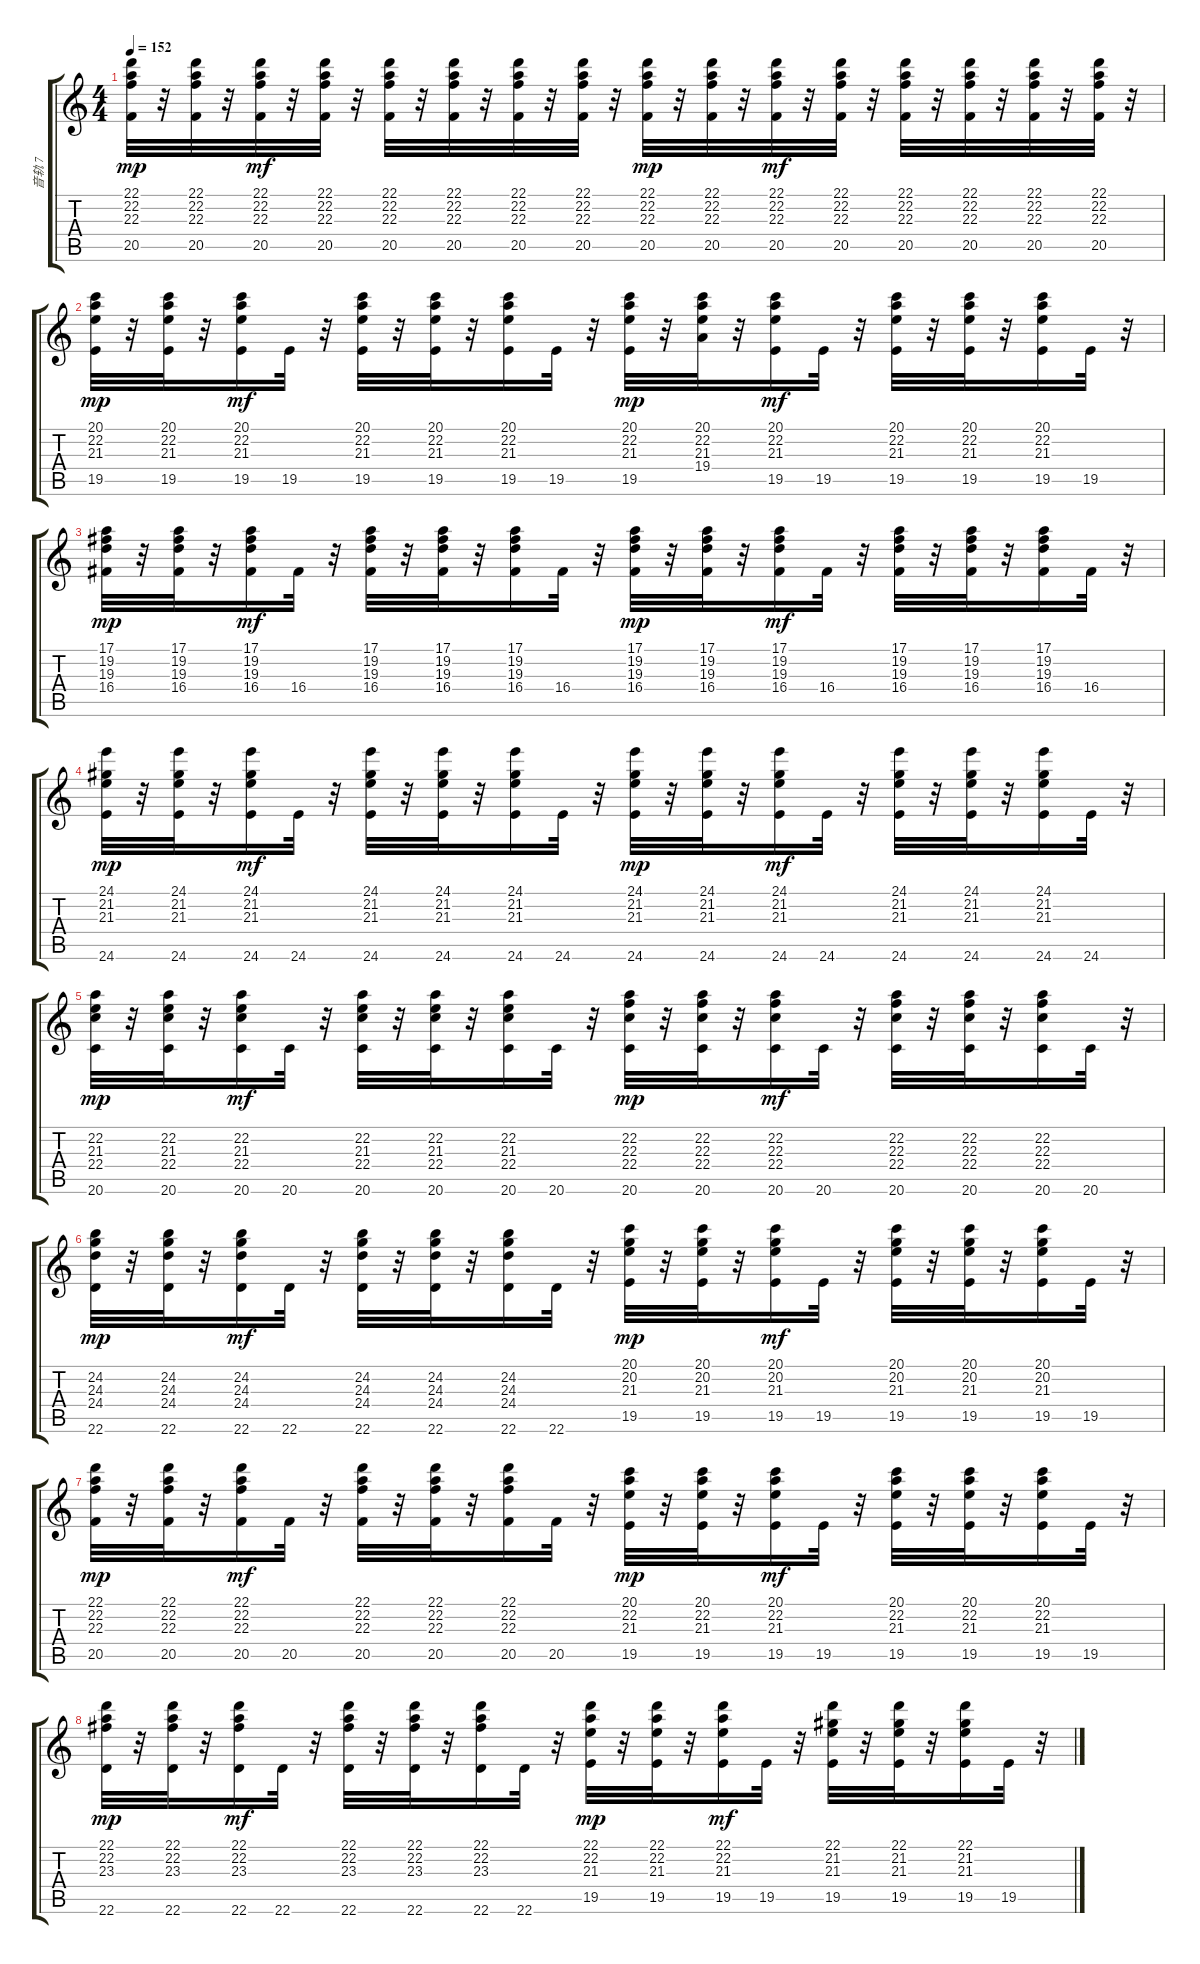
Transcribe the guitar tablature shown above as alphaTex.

\track ("音轨 7" "音轨 7") {instrument lead2sawtooth}
\staff {score tabs}
\tuning (E4 B3 G3 D3 A2 E2) {hide}
\ts (4 4)
\tempo 152
\clef g2
\ks c
(22.1 22.2 22.3 20.5).32{dy mp} r.32 (22.1 22.2 22.3 20.5).32 r.32 (22.1 22.2 22.3 20.5).32{dy mf} r.32 (22.1 22.2 22.3 20.5).32 r.32 (22.1 22.2 22.3 20.5).32 r.32 (22.1 22.2 22.3 20.5).32 r.32 (22.1 22.2 22.3 20.5).32 r.32 (22.1 22.2 22.3 20.5).32 r.32 (22.1 22.2 22.3 20.5).32{dy mp} r.32 (22.1 22.2 22.3 20.5).32 r.32 (22.1 22.2 22.3 20.5).32{dy mf} r.32 (22.1 22.2 22.3 20.5).32 r.32 (22.1 22.2 22.3 20.5).32 r.32 (22.1 22.2 22.3 20.5).32 r.32 (22.1 22.2 22.3 20.5).32 r.32 (22.1 22.2 22.3 20.5).32 r.32 |
(20.1 22.2 21.3 19.5).32{dy mp} r.32 (20.1 22.2 21.3 19.5).32 r.32 (20.1 22.2 21.3 19.5).16{dy mf} 19.5.32 r.32 (20.1 22.2 21.3 19.5).32 r.32 (20.1 22.2 21.3 19.5).32 r.32 (20.1 22.2 21.3 19.5).16 19.5.32 r.32 (20.1 22.2 21.3 19.5).32{dy mp} r.32 (20.1 22.2 21.3 19.4).32 r.32 (20.1 22.2 21.3 19.5).16{dy mf} 19.5.32 r.32 (20.1 22.2 21.3 19.5).32 r.32 (20.1 22.2 21.3 19.5).32 r.32 (20.1 22.2 21.3 19.5).16 19.5.32 r.32 |
(17.1 19.2 19.3 16.4).32{dy mp} r.32 (17.1 19.2 19.3 16.4).32 r.32 (17.1 19.2 19.3 16.4).16{dy mf} 16.4.32 r.32 (17.1 19.2 19.3 16.4).32 r.32 (17.1 19.2 19.3 16.4).32 r.32 (17.1 19.2 19.3 16.4).16 16.4.32 r.32 (17.1 19.2 19.3 16.4).32{dy mp} r.32 (17.1 19.2 19.3 16.4).32 r.32 (17.1 19.2 19.3 16.4).16{dy mf} 16.4.32 r.32 (17.1 19.2 19.3 16.4).32 r.32 (17.1 19.2 19.3 16.4).32 r.32 (17.1 19.2 19.3 16.4).16 16.4.32 r.32 |
(24.1 21.2 21.3 24.6).32{dy mp} r.32 (24.1 21.2 21.3 24.6).32 r.32 (24.1 21.2 21.3 24.6).16{dy mf} 24.6.32 r.32 (24.1 21.2 21.3 24.6).32 r.32 (24.1 21.2 21.3 24.6).32 r.32 (24.1 21.2 21.3 24.6).16 24.6.32 r.32 (24.1 21.2 21.3 24.6).32{dy mp} r.32 (24.1 21.2 21.3 24.6).32 r.32 (24.1 21.2 21.3 24.6).16{dy mf} 24.6.32 r.32 (24.1 21.2 21.3 24.6).32 r.32 (24.1 21.2 21.3 24.6).32 r.32 (24.1 21.2 21.3 24.6).16 24.6.32 r.32 |
(22.2 21.3 22.4 20.6).32{dy mp} r.32 (22.2 21.3 22.4 20.6).32 r.32 (22.2 21.3 22.4 20.6).16{dy mf} 20.6.32 r.32 (22.2 21.3 22.4 20.6).32 r.32 (22.2 21.3 22.4 20.6).32 r.32 (22.2 21.3 22.4 20.6).16 20.6.32 r.32 (22.2 22.3 22.4 20.6).32{dy mp} r.32 (22.2 22.3 22.4 20.6).32 r.32 (22.2 22.3 22.4 20.6).16{dy mf} 20.6.32 r.32 (22.2 22.3 22.4 20.6).32 r.32 (22.2 22.3 22.4 20.6).32 r.32 (22.2 22.3 22.4 20.6).16 20.6.32 r.32 |
(24.2 24.3 24.4 22.6).32{dy mp} r.32 (24.2 24.3 24.4 22.6).32 r.32 (24.2 24.3 24.4 22.6).16{dy mf} 22.6.32 r.32 (24.2 24.3 24.4 22.6).32 r.32 (24.2 24.3 24.4 22.6).32 r.32 (24.2 24.3 24.4 22.6).16 22.6.32 r.32 (20.1 20.2 21.3 19.5).32{dy mp} r.32 (20.1 20.2 21.3 19.5).32 r.32 (20.1 20.2 21.3 19.5).16{dy mf} 19.5.32 r.32 (20.1 20.2 21.3 19.5).32 r.32 (20.1 20.2 21.3 19.5).32 r.32 (20.1 20.2 21.3 19.5).16 19.5.32 r.32 |
(22.1 22.2 22.3 20.5).32{dy mp} r.32 (22.1 22.2 22.3 20.5).32 r.32 (22.1 22.2 22.3 20.5).16{dy mf} 20.5.32 r.32 (22.1 22.2 22.3 20.5).32 r.32 (22.1 22.2 22.3 20.5).32 r.32 (22.1 22.2 22.3 20.5).16 20.5.32 r.32 (20.1 22.2 21.3 19.5).32{dy mp} r.32 (20.1 22.2 21.3 19.5).32 r.32 (20.1 22.2 21.3 19.5).16{dy mf} 19.5.32 r.32 (20.1 22.2 21.3 19.5).32 r.32 (20.1 22.2 21.3 19.5).32 r.32 (20.1 22.2 21.3 19.5).16 19.5.32 r.32 |
(22.1 22.2 23.3 22.6).32{dy mp} r.32 (22.1 22.2 23.3 22.6).32 r.32 (22.1 22.2 23.3 22.6).16{dy mf} 22.6.32 r.32 (22.1 22.2 23.3 22.6).32 r.32 (22.1 22.2 23.3 22.6).32 r.32 (22.1 22.2 23.3 22.6).16 22.6.32 r.32 (22.1 22.2 21.3 19.5).32{dy mp} r.32 (22.1 22.2 21.3 19.5).32 r.32 (22.1 22.2 21.3 19.5).16{dy mf} 19.5.32 r.32 (22.1 21.2 21.3 19.5).32 r.32 (22.1 21.2 21.3 19.5).32 r.32 (22.1 21.2 21.3 19.5).16 19.5.32 r.32
